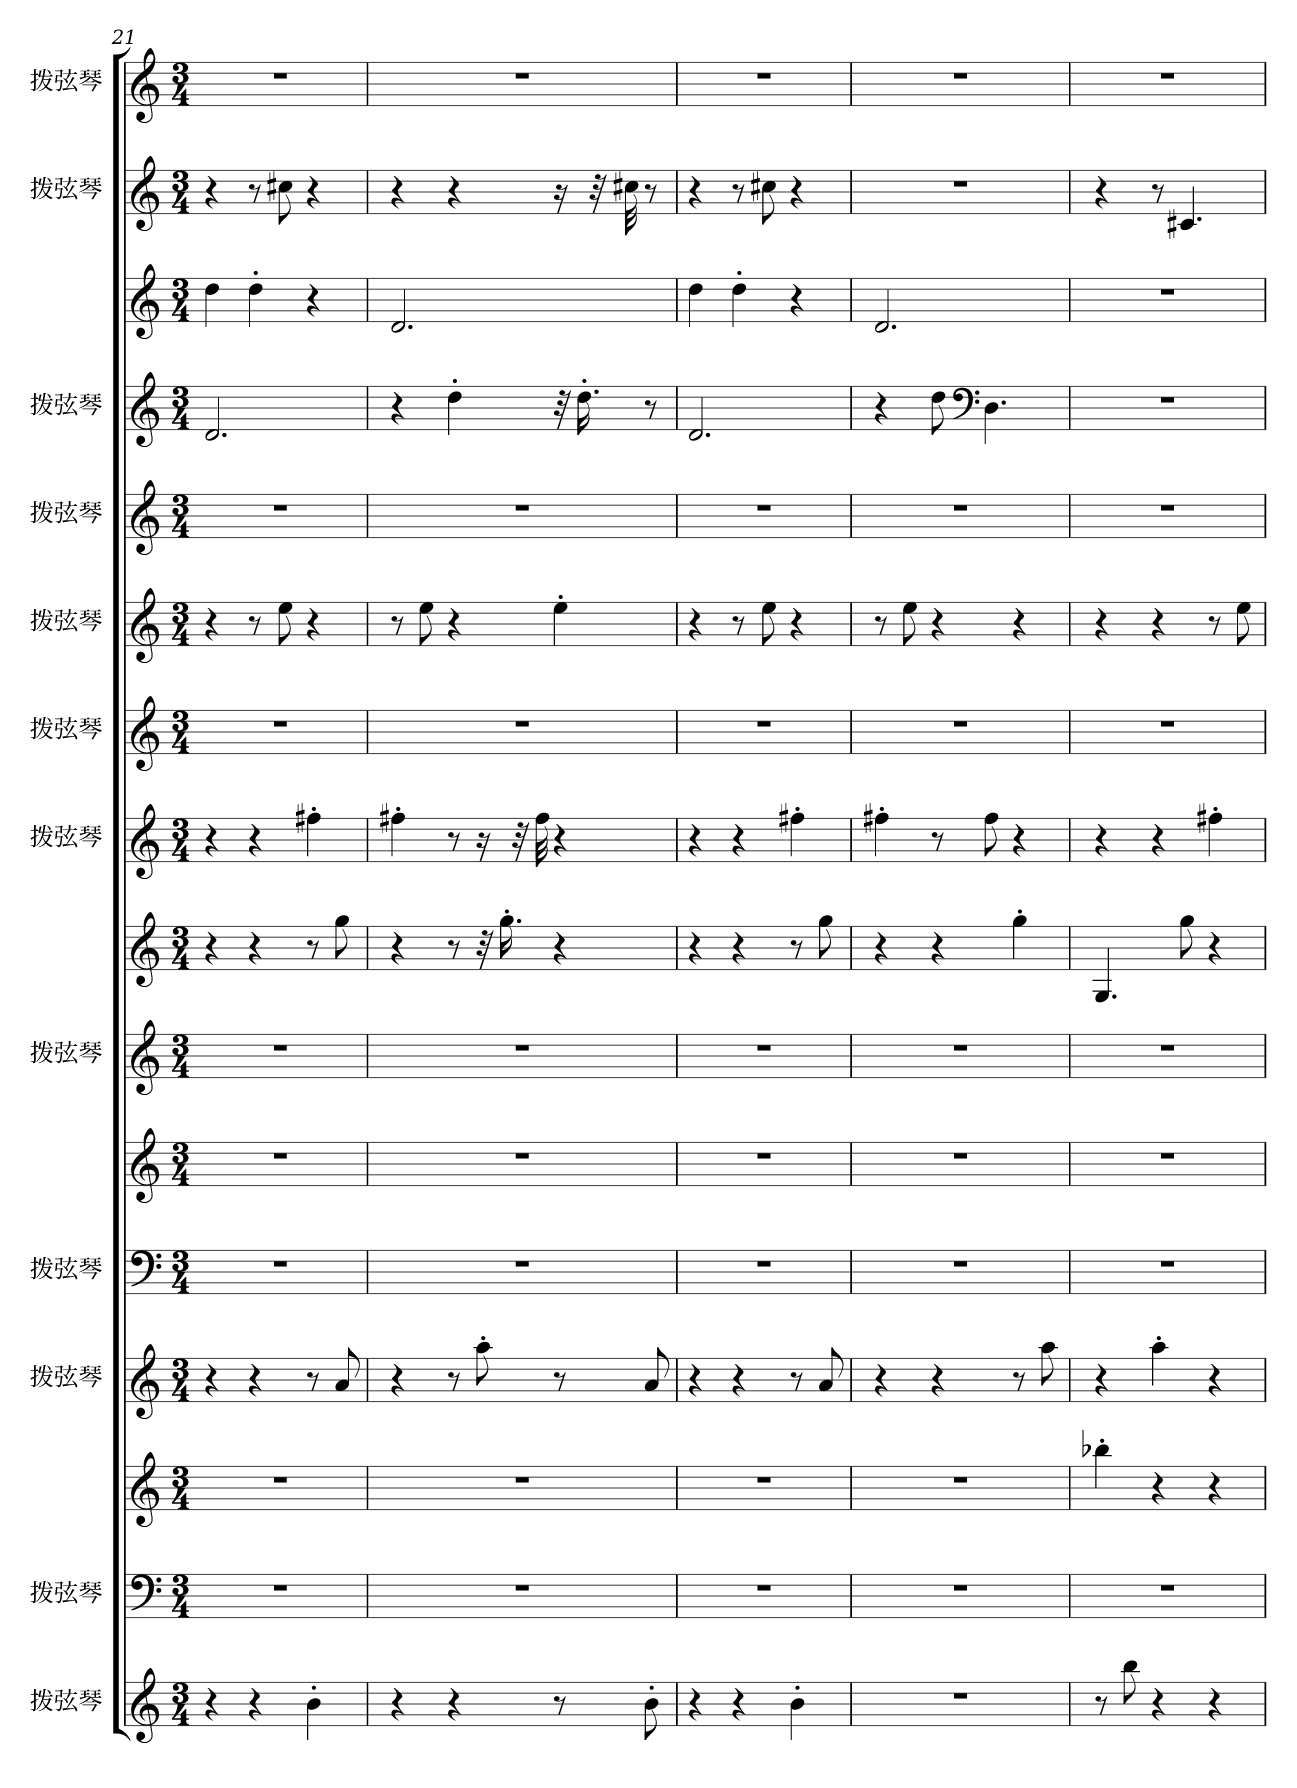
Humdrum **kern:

**kern	**kern	**kern	**kern	**kern	**kern	**kern	**kern	**kern	**kern	**kern	**kern	**kern	**kern	**kern	**kern
*part12	*part11	*part11	*part10	*part9	*part9	*part8	*part8	*part7	*part6	*part5	*part4	*part3	*part3	*part2	*part1
*staff16	*staff15	*staff14	*staff13	*staff12	*staff11	*staff10	*staff9	*staff8	*staff7	*staff6	*staff5	*staff4	*staff3	*staff2	*staff1
*I"拨弦琴	*I"拨弦琴	*	*I"拨弦琴	*I"拨弦琴	*	*I"拨弦琴	*	*I"拨弦琴	*I"拨弦琴	*I"拨弦琴	*I"拨弦琴	*I"拨弦琴	*	*I"拨弦琴	*I"拨弦琴
*clefG2	*clefF4	*clefG2	*clefG2	*clefF4	*clefG2	*clefG2	*clefG2	*clefG2	*clefG2	*clefG2	*clefG2	*clefG2	*clefG2	*clefG2	*clefG2
*k[]	*k[]	*k[]	*k[]	*k[]	*k[]	*k[]	*k[]	*k[]	*k[]	*k[]	*k[]	*k[]	*k[]	*k[]	*k[]
*M3/4	*M3/4	*M3/4	*M3/4	*M3/4	*M3/4	*M3/4	*M3/4	*M3/4	*M3/4	*M3/4	*M3/4	*M3/4	*M3/4	*M3/4	*M3/4
=21	=21	=21	=21	=21	=21	=21	=21	=21	=21	=21	=21	=21	=21	=21	=21
4r	2.r	2.r	4r	2.r	2.r	2.r	4r	4r	2.r	4r	2.r	2.d/	4dd\	4r	2.r
4r	.	.	4r	.	.	.	4r	4r	.	8r	.	.	4dd'\	8r	.
.	.	.	.	.	.	.	.	.	.	8ee\	.	.	.	8cc#X\	.
4b'\	.	.	8r	.	.	.	8r	4ff#X'\	.	4r	.	.	4r	4r	.
.	.	.	8a/	.	.	.	8gg\	.	.	.	.	.	.	.	.
=22	=22	=22	=22	=22	=22	=22	=22	=22	=22	=22	=22	=22	=22	=22	=22
4r	2.r	2.r	4r	2.r	2.r	2.r	4r	4ff#X'\	2.r	8r	2.r	4r	2.d/	4r	2.r
.	.	.	.	.	.	.	.	.	.	8ee\	.	.	.	.	.
4r	.	.	8r	.	.	.	8r	8r	.	4r	.	4dd'\	.	4r	.
.	.	.	8aa'\	.	.	.	32r	16r	.	.	.	.	.	.	.
.	.	.	.	.	.	.	16.gg'\	.	.	.	.	.	.	.	.
.	.	.	.	.	.	.	.	32r	.	.	.	.	.	.	.
.	.	.	.	.	.	.	.	32ff#\	.	.	.	.	.	.	.
8r	.	.	8r	.	.	.	4r	4r	.	4ee'\	.	32r	.	16r	.
.	.	.	.	.	.	.	.	.	.	.	.	16.dd'\	.	.	.
.	.	.	.	.	.	.	.	.	.	.	.	.	.	32r	.
.	.	.	.	.	.	.	.	.	.	.	.	.	.	32cc#X\	.
8b'\	.	.	8a/	.	.	.	.	.	.	.	.	8r	.	8r	.
=23	=23	=23	=23	=23	=23	=23	=23	=23	=23	=23	=23	=23	=23	=23	=23
4r	2.r	2.r	4r	2.r	2.r	2.r	4r	4r	2.r	4r	2.r	2.d/	4dd\	4r	2.r
4r	.	.	4r	.	.	.	4r	4r	.	8r	.	.	4dd'\	8r	.
.	.	.	.	.	.	.	.	.	.	8ee\	.	.	.	8cc#X\	.
4b'\	.	.	8r	.	.	.	8r	4ff#X'\	.	4r	.	.	4r	4r	.
.	.	.	8a/	.	.	.	8gg\	.	.	.	.	.	.	.	.
!!LO:PB:g=z
=24	=24	=24	=24	=24	=24	=24	=24	=24	=24	=24	=24	=24	=24	=24	=24
2.r	2.r	2.r	4r	2.r	2.r	2.r	4r	4ff#X'\	2.r	8r	2.r	4r	2.d/	2.r	2.r
.	.	.	.	.	.	.	.	.	.	8ee\	.	.	.	.	.
.	.	.	4r	.	.	.	4r	8r	.	4r	.	8dd\	.	.	.
*	*	*	*	*	*	*	*	*	*	*	*	*clefF4	*	*	*
.	.	.	.	.	.	.	.	8ff#\	.	.	.	4.D\	.	.	.
.	.	.	8r	.	.	.	4gg'\	4r	.	4r	.	.	.	.	.
.	.	.	8aa\	.	.	.	.	.	.	.	.	.	.	.	.
=25	=25	=25	=25	=25	=25	=25	=25	=25	=25	=25	=25	=25	=25	=25	=25
8r	2.r	4bb-X'\	4r	2.r	2.r	2.r	4.G/	4r	2.r	4r	2.r	2.r	2.r	4r	2.r
8bb\	.	.	.	.	.	.	.	.	.	.	.	.	.	.	.
4r	.	4r	4aa'\	.	.	.	.	4r	.	4r	.	.	.	8r	.
.	.	.	.	.	.	.	8gg\	.	.	.	.	.	.	4.c#X/	.
4r	.	4r	4r	.	.	.	4r	4ff#X'\	.	8r	.	.	.	.	.
.	.	.	.	.	.	.	.	.	.	8ee\	.	.	.	.	.
=	=	=	=	=	=	=	=	=	=	=	=	=	=	=	=
*-	*-	*-	*-	*-	*-	*-	*-	*-	*-	*-	*-	*-	*-	*-	*-
